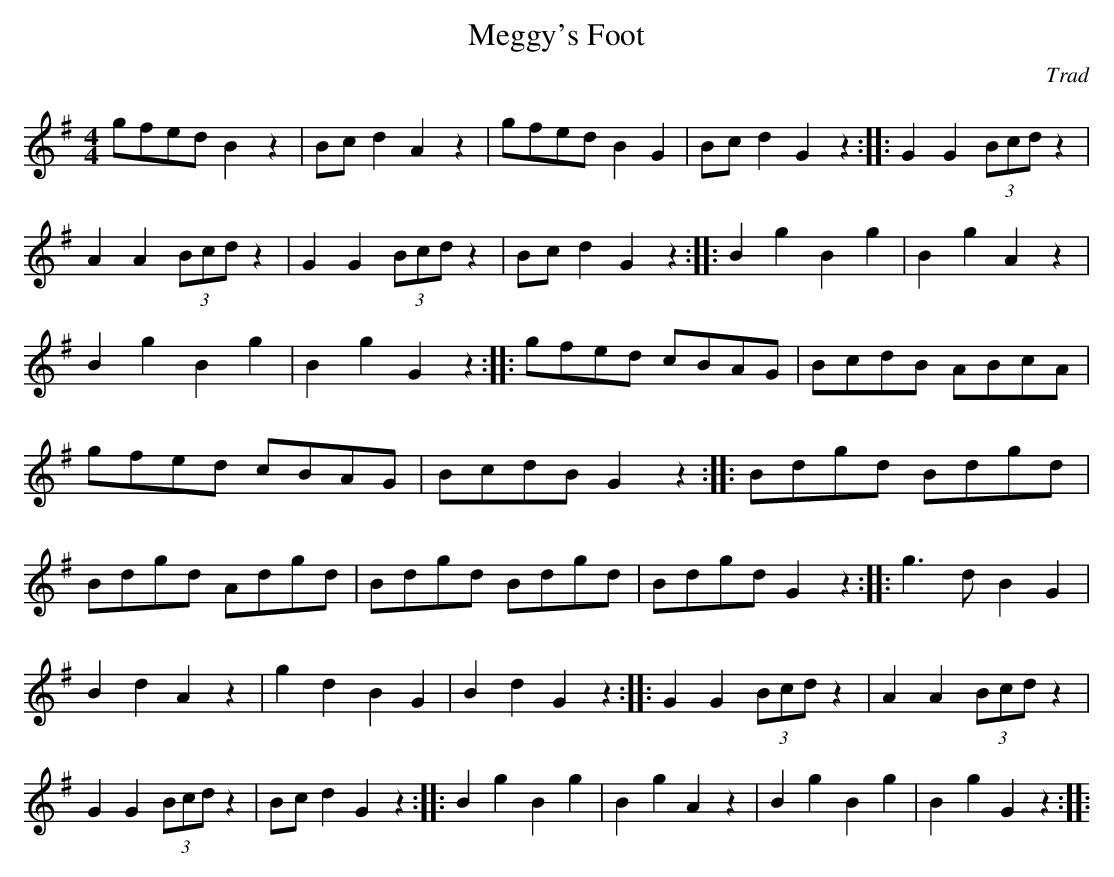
X:1
T:Meggy's Foot
C:Trad
M:4/4
K:G
gfed B2 z2| Bcd2 A2 z2| gfed B2G2|Bcd2 G2 z2:: G2G2 (3Bcd z2| A2A2 (3Bcd z2|\
G2G2 (3Bcd z2| Bcd2 G2 z2:: B2g2B2g2| B2g2 A2 z2|B2g2B2g2| B2g2 G2 z2::\
gfed cBAG| BcdB ABcA|gfed cBAG| BcdB G2 z2:: Bdgd Bdgd|Bdgd Adgd|Bdgd Bdgd|\
Bdgd G2 z2::g2>d2 B2G2| B2d2 A2 z2|g2d2 B2G2| B2d2 G2 z2::\
G2G2 (3Bcd z2| A2A2 (3Bcd z2|\
G2G2 (3Bcd z2| Bcd2 G2 z2:: B2g2B2g2| B2g2 A2 z2|B2g2B2g2| B2g2 G2 z2::\
